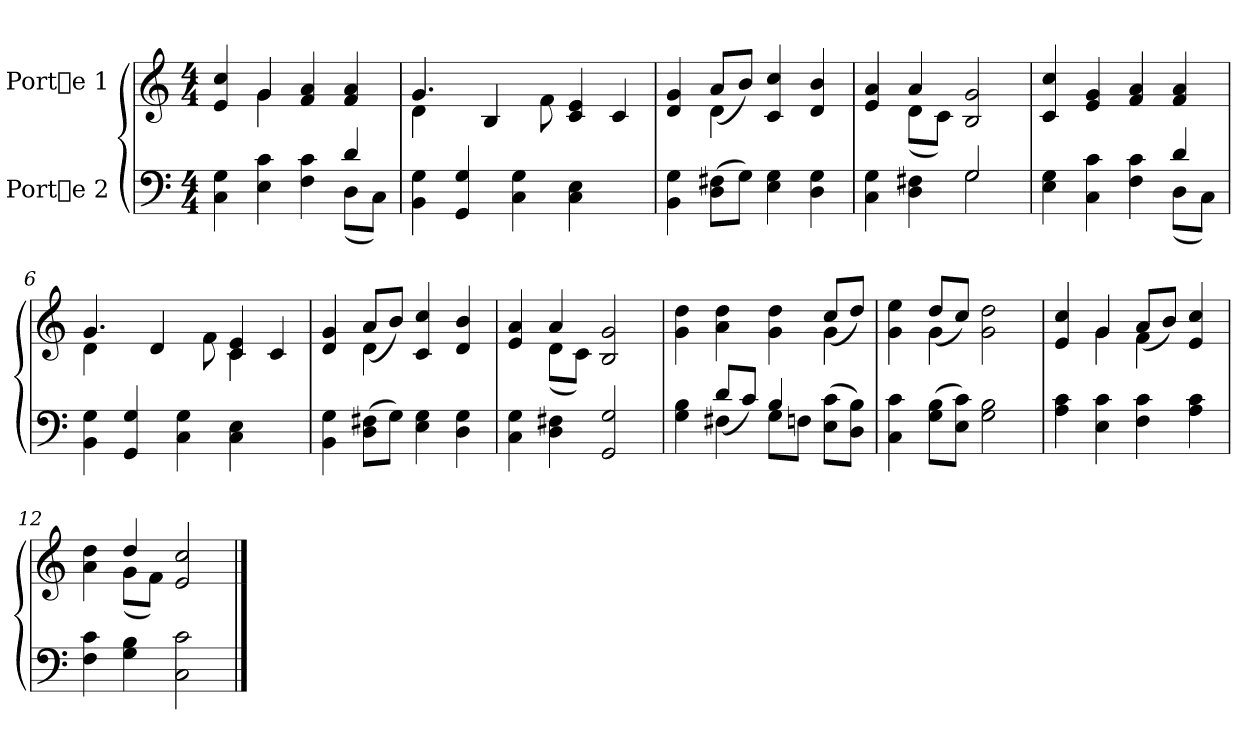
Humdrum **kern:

**kern	**kern
*part2	*part1
*staff2	*staff1
*I"Porte 2	*I"Porte 1
!!LO:PB:g=z
*stria5	*stria5
*clefF4	*clefG2
*M4/4	*M4/4
*MM112	*MM112
=1	=1
*^	*^
4G\ 4C\	2.ryy	4cc/ 4e/	4ryy
4c\ 4E\	.	4g/	4g\
4c\ 4F\	.	4a/ 4f/	2ryy
4d/	(>8D\L	4a/ 4f/	.
.	8C\J)	.	.
*v	*v	*	*
=2	=2	=2
4G\ 4BB\	4.g/	4d\
4G/ 4GG/	.	1ryy
.	4B/	.
4G\ 4C\	.	.
.	8f\	.
4E\ 4C\	4e/ 4c/	.
4ryy	4c/	.
=3	=3	=3
4G\ 4BB\	4g/ 4d/	4ryy
(>8F#X\ 8D\L	4d\	(>8a/L
8G\J)	.	8b/J)
4G\ 4E\	4cc/ 4c/	2ryy
4G\ 4D\	4b/ 4d/	.
!!LO:LB:g=z	!!
=4	=4	=4
*^	*	*
4G\ 4C\	2ryy	4a/ 4e/	4ryy
4F#X\ 4D\	.	4a/	(>8d\L
.	.	.	8c\J)
2G/	2G\	2g/ 2B/	2ryy
*	*	*v	*v
=5	=5	=5
4G\ 4E\	2.ryy	4cc/ 4c/
4c\ 4C\	.	4g/ 4e/
4c\ 4F\	.	4a/ 4f/
4d/	(>8D\L	4a/ 4f/
.	8C\J)	.
*v	*v	*
=6	=6
*	*^
4G\ 4BB\	4.g/	4d\
4G/ 4GG/	.	2ryy
.	4d/	.
4G\ 4C\	.	.
.	8f\	.
4E\ 4C\	4e/ 4c/	4c\
4ryy	4c/	4ryy
=7	=7	=7
4G\ 4BB\	4g/ 4d/	4ryy
(>8F#X\ 8D\L	4d\	(>8a/L
8G\J)	.	8b/J)
4G\ 4E\	4cc/ 4c/	2ryy
4G\ 4D\	4b/ 4d/	.
!!LO:LB:g=z	!!
=8	=8	=8
4G\ 4C\	4a/ 4e/	4ryy
4F#X\ 4D\	4a/	(>8d\L
.	.	8c\J)
2G/ 2GG/	2g/ 2B/	2ryy
=9	=9	=9
*^	*	*
4B\ 4G\	4ryy	4dd\ 4g\	2.ryy
4F#X\	(>8d/L	4dd\ 4a\	.
.	8c/J)	.	.
4B/	8G\L	4dd\ 4g\	.
.	8Fn\J	.	.
(>8c\ 8E\L	4ryy	4g\	(>8cc/L
8B\ 8D\J)	.	.	8dd/J)
*v	*v	*	*
=10	=10	=10
4c\ 4C\	4ee\ 4g\	4ryy
(>8B\ 8G\L	4g\	(>8dd/L
8c\ 8E\J)	.	8cc/J)
2B\ 2G\	2dd\ 2g\	2ryy
=11	=11	=11
4c\ 4A\	4cc/ 4e/	4ryy
4c\ 4E\	4g/	4g\
4c\ 4F\	4f\	(>8a/L
.	.	8b/J)
4c\ 4A\	4cc/ 4e/	4ryy
!!LO:LB:g=z	!!
=12	=12	=12
4c\ 4F\	4dd\ 4a\	4ryy
4B\ 4G\	4dd/	(>8g\L
.	.	8f\J)
2c\ 2C\	2cc/ 2e/	2ryy
*	*v	*v
==	==
*-	*-
